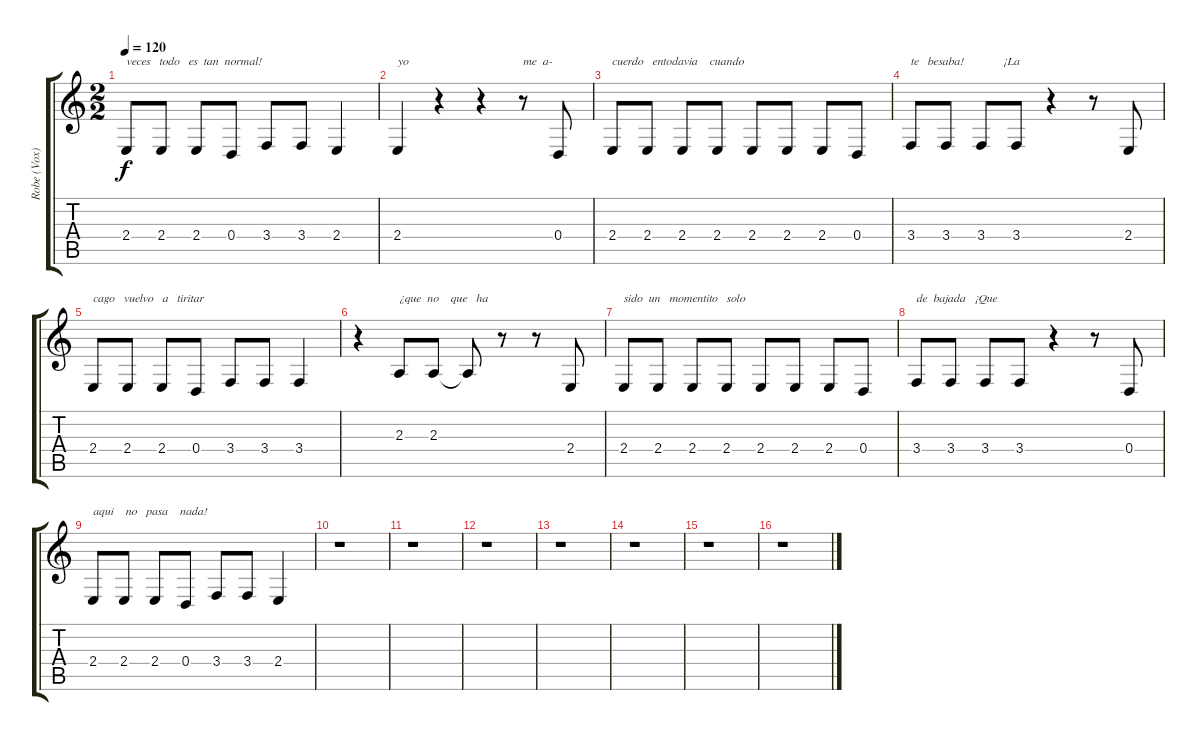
\track ("Robe (Vox)" "Robe (Vox)") {instrument tenorsax}
\staff {score tabs}
\tuning (E4 B3 G3 D3 A2 E2) {hide}
\ts (2 2)
\tempo 120
\clef g2
\ks c
2.4.8{txt "veces   todo   es  tan  normal!" dy f} 2.4.8 2.4.8 0.4.8 3.4.8 3.4.8 2.4.4 |
2.4.4{txt "yo"} r.4 r.4 r.8{txt "me  a-"} 0.4.8 |
2.4.8{txt "cuerdo   entodavia    cuando"} 2.4.8 2.4.8 2.4.8 2.4.8 2.4.8 2.4.8 0.4.8 |
3.4.8{txt "te   besaba!             ¡La"} 3.4.8 3.4.8 3.4.8 r.4 r.8 2.4.8 |
2.4.8{txt "cago   vuelvo   a   tiritar"} 2.4.8 2.4.8 0.4.8 3.4.8 3.4.8 3.4.4 |
r.4 2.3.8{txt "¿que  no    que   ha"} 2.3.8 2.3{t}.8 r.8 r.8 2.4.8 |
2.4.8{txt "sido  un   momentito   solo"} 2.4.8 2.4.8 2.4.8 2.4.8 2.4.8 2.4.8 0.4.8 |
3.4.8{txt "de  bajada   ¡Que"} 3.4.8 3.4.8 3.4.8 r.4 r.8 0.4.8 |
2.4.8{txt "aqui    no   pasa    nada!"} 2.4.8 2.4.8 0.4.8 3.4.8 3.4.8 2.4.4 |
r.1 |
r.1 |
r.1 |
r.1 |
r.1 |
r.1 |
r.1
